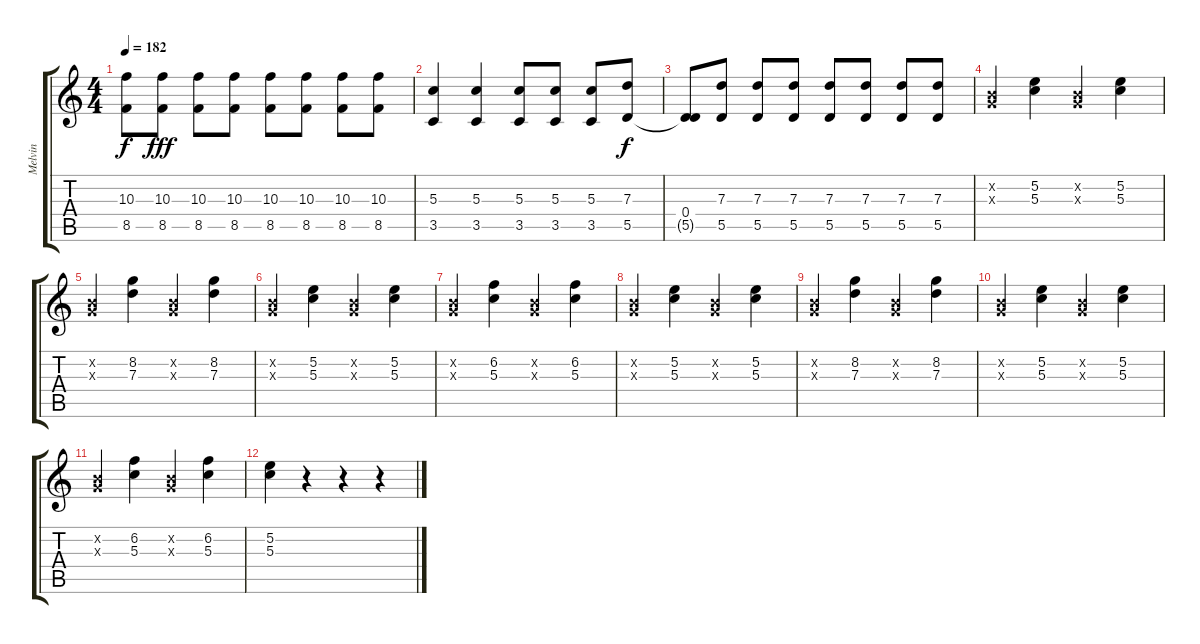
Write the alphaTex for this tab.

\track ("Melvin" "Melvin") {instrument overdrivenguitar}
\staff {score tabs}
\tuning (E4 B3 G3 D3 A2 E2) {hide}
\ts (4 4)
\tempo 182
\clef g2
\ks c
(10.3{t} 8.5{t}).8{dy f} (10.3 8.5).8{dy fff} (10.3 8.5).8 (10.3 8.5).8 (10.3 8.5).8 (10.3 8.5).8 (10.3 8.5).8 (10.3 8.5).8 |
(5.3 3.5).4 (5.3 3.5).4 (5.3 3.5).8 (5.3 3.5).8 (5.3 3.5).8 (7.3 5.5).8{dy f} |
(0.4 5.5{t}).8 (7.3 5.5).8 (7.3 5.5).8 (7.3 5.5).8 (7.3 5.5).8 (7.3 5.5).8 (7.3 5.5).8 (7.3 5.5).8 |
(0.2{x} 0.3{x}).4{volume 16 instrument electricguitarclean} (5.2 5.3).4 (0.2{x} 0.3{x}).4 (5.2 5.3).4 |
(0.2{x} 0.3{x}).4 (8.2 7.3).4 (0.2{x} 0.3{x}).4 (8.2 7.3).4 |
(0.2{x} 0.3{x}).4 (5.2 5.3).4 (0.2{x} 0.3{x}).4 (5.2 5.3).4 |
(0.2{x} 0.3{x}).4 (6.2 5.3).4 (0.2{x} 0.3{x}).4 (6.2 5.3).4 |
(0.2{x} 0.3{x}).4{volume 16 instrument electricguitarclean} (5.2 5.3).4 (0.2{x} 0.3{x}).4 (5.2 5.3).4 |
(0.2{x} 0.3{x}).4 (8.2 7.3).4 (0.2{x} 0.3{x}).4 (8.2 7.3).4 |
(0.2{x} 0.3{x}).4 (5.2 5.3).4 (0.2{x} 0.3{x}).4 (5.2 5.3).4 |
(0.2{x} 0.3{x}).4 (6.2 5.3).4 (0.2{x} 0.3{x}).4 (6.2 5.3).4 |
(5.2 5.3).4 r.4 r.4 r.4
